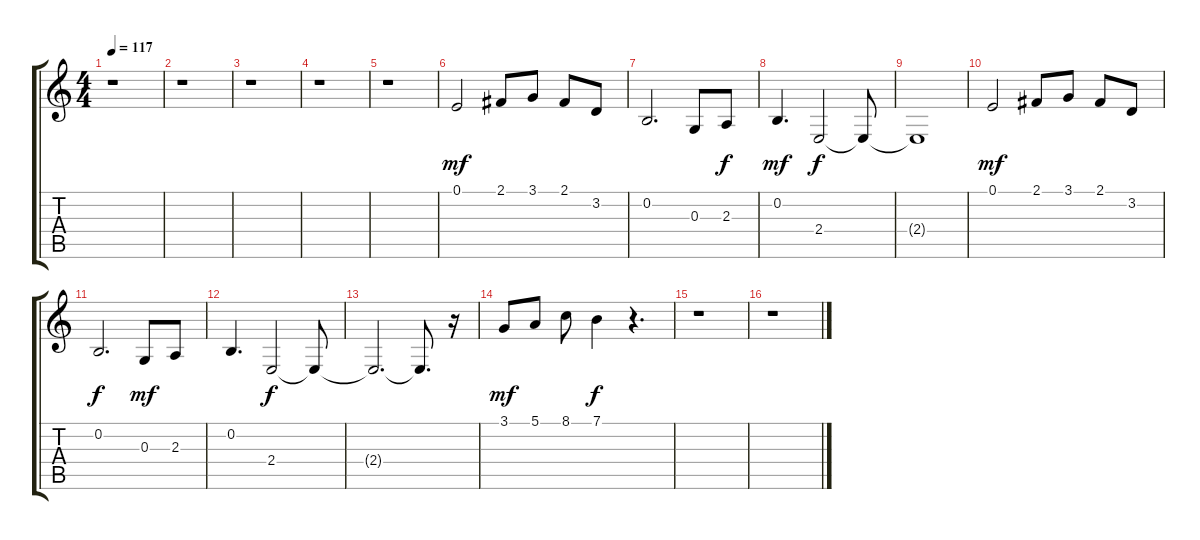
\track "" {instrument fx4atmosphere}
\staff {score tabs}
\tuning (E4 B3 G3 D3 A2 E2) {hide}
\ts (4 4)
\tempo 117
\clef g2
\ks c
r.1{dy mf} |
r.1 |
r.1 |
r.1 |
r.1 |
0.1.2 2.1.8 3.1.8 2.1.8 3.2.8 |
0.2.2{d} 0.3.8 2.3.8{dy f} |
0.2.4{d dy mf} 2.4.2{dy f} 2.4{t}.8 |
2.4{t}.1 |
0.1.2{dy mf} 2.1.8 3.1.8 2.1.8 3.2.8 |
0.2.2{d dy f} 0.3.8{dy mf} 2.3.8 |
0.2.4{d} 2.4.2{dy f} 2.4{t}.8 |
2.4{t}.2{d} 2.4{t}.8{d} r.16 |
3.1.8{dy mf} 5.1.8 8.1.8 7.1.4{dy f} r.4{d} |
r.1 |
r.1
